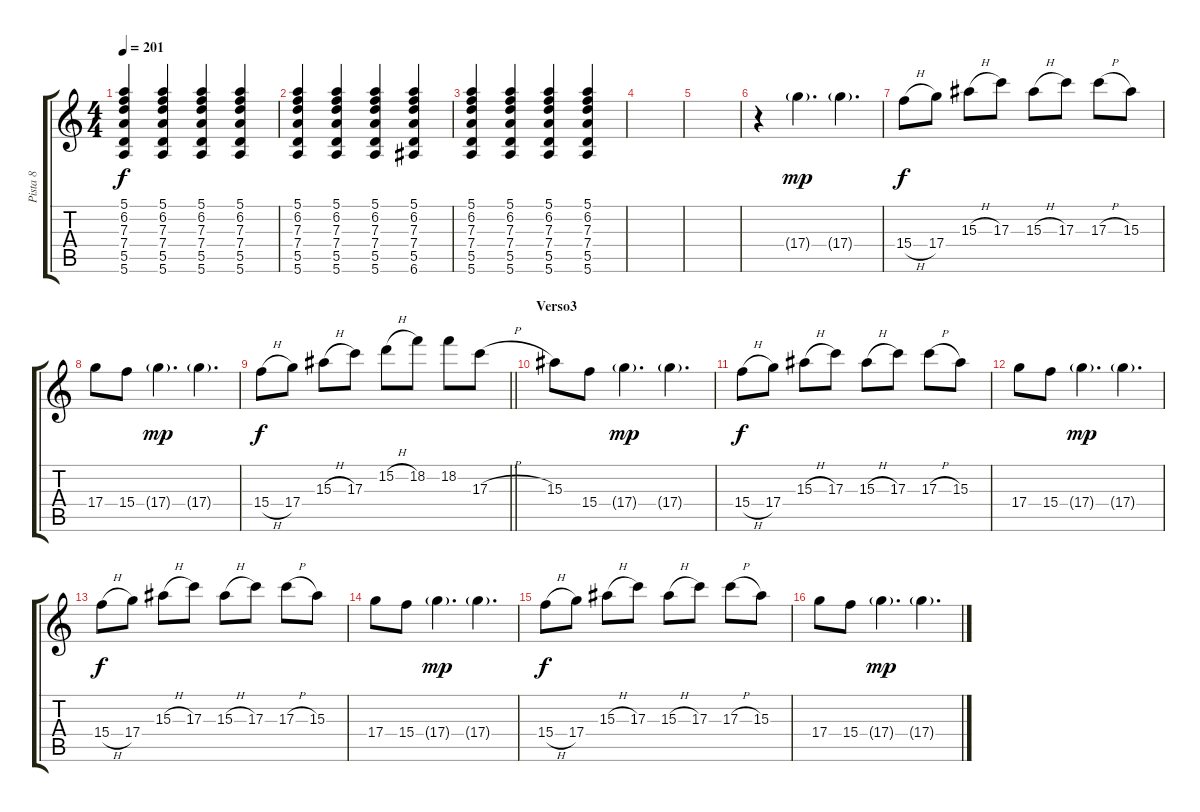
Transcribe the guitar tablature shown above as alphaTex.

\track ("Pista 8" "Pista 8") {solo instrument electricguitarclean}
\staff {score tabs}
\tuning (E4 B3 G3 D3 A2 E2) {hide}
\ts (4 4)
\tempo 201
\clef g2
\ks c
(5.1 6.2 7.3 7.4 5.5 5.6).4{dy f} (5.1 6.2 7.3 7.4 5.5 5.6).4 (5.1 6.2 7.3 7.4 5.5 5.6).4 (5.1 6.2 7.3 7.4 5.5 5.6).4 |
(5.1 6.2 7.3 7.4 5.5 5.6).4 (5.1 6.2 7.3 7.4 5.5 5.6).4 (5.1 6.2 7.3 7.4 5.5 5.6).4 (5.1 6.2 7.3 7.4 5.5 6.6).4 |
(5.1 6.2 7.3 7.4 5.5 5.6).4 (5.1 6.2 7.3 7.4 5.5 5.6).4 (5.1 6.2 7.3 7.4 5.5 5.6).4{volume 0} (5.1 6.2 7.3 7.4 5.5 5.6).4 |
|
|
r.4 17.4{g}.4{d dy mp volume 16 instrument electricguitarclean} 17.4{g}.4{d} |
15.4{h}.8{dy f} 17.4.8 15.3{h}.8 17.3.8 15.3{h}.8 17.3.8 17.3{h}.8 15.3.8 |
17.4.8 15.4.8 17.4{g}.4{d dy mp} 17.4{g}.4{d} |
\barLineRight lightlight
15.4{h}.8{dy f} 17.4.8 15.3{h}.8 17.3.8 15.2{h}.8 18.2.8 18.2.8 17.3{h}.8 |
\section ("" "Verso3")
15.3.8 15.4.8 17.4{g}.4{d dy mp} 17.4{g}.4{d} |
15.4{h}.8{dy f} 17.4.8 15.3{h}.8 17.3.8 15.3{h}.8 17.3.8 17.3{h}.8 15.3.8 |
17.4.8 15.4.8 17.4{g}.4{d dy mp} 17.4{g}.4{d} |
15.4{h}.8{dy f} 17.4.8 15.3{h}.8 17.3.8 15.3{h}.8 17.3.8 17.3{h}.8 15.3.8 |
17.4.8 15.4.8 17.4{g}.4{d dy mp} 17.4{g}.4{d} |
15.4{h}.8{dy f} 17.4.8 15.3{h}.8 17.3.8 15.3{h}.8 17.3.8 17.3{h}.8 15.3.8 |
17.4.8 15.4.8 17.4{g}.4{d dy mp} 17.4{g}.4{d}
